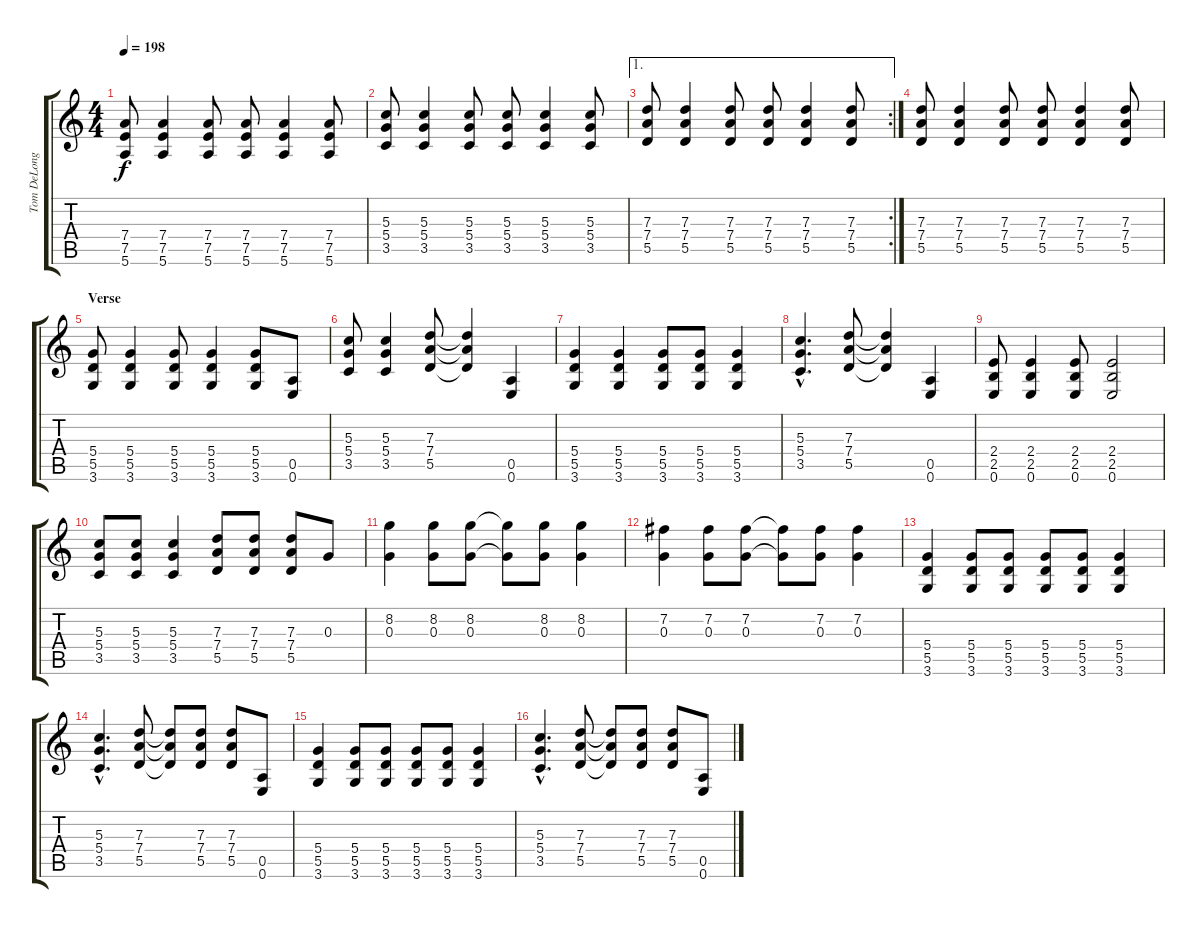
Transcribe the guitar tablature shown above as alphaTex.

\track ("Tom DeLonge: Guitar 2" "Tom DeLong") {instrument distortionguitar}
\staff {score tabs}
\tuning (E4 B3 G3 D3 A2 E2) {hide}
\ts (4 4)
\tempo 198
\clef g2
\ks c
(7.4 7.5 5.6).8{dy f} (7.4 7.5 5.6).4 (7.4 7.5 5.6).8 (7.4 7.5 5.6).8 (7.4 7.5 5.6).4 (7.4 7.5 5.6).8 |
(5.3 5.4 3.5).8 (5.3 5.4 3.5).4 (5.3 5.4 3.5).8 (5.3 5.4 3.5).8 (5.3 5.4 3.5).4 (5.3 5.4 3.5).8 |
\ae 1
\rc 2
(7.3 7.4 5.5).8 (7.3 7.4 5.5).4 (7.3 7.4 5.5).8 (7.3 7.4 5.5).8 (7.3 7.4 5.5).4 (7.3 7.4 5.5).8 |
(7.3 7.4 5.5).8 (7.3 7.4 5.5).4 (7.3 7.4 5.5).8 (7.3 7.4 5.5).8 (7.3 7.4 5.5).4 (7.3 7.4 5.5).8 |
\section ("" "Verse")
(5.4 5.5 3.6).8 (5.4 5.5 3.6).4 (5.4 5.5 3.6).8 (5.4 5.5 3.6).4 (5.4 5.5 3.6).8 (0.5 0.6).8 |
(5.3 5.4 3.5).8 (5.3 5.4 3.5).4 (7.3 7.4 5.5).8 (7.3{t} 7.4{t} 5.5{t}).4 (0.5 0.6).4 |
(5.4 5.5 3.6).4 (5.4 5.5 3.6).4 (5.4 5.5 3.6).8 (5.4 5.5 3.6).8 (5.4 5.5 3.6).4 |
(5.3{hac} 5.4{hac} 3.5{hac}).4{d} (7.3 7.4 5.5).8 (7.3{t} 7.4{t} 5.5{t}).4 (0.5 0.6).4 |
(2.4 2.5 0.6).8 (2.4 2.5 0.6).4 (2.4 2.5 0.6).8 (2.4 2.5 0.6).2 |
(5.3 5.4 3.5).8 (5.3 5.4 3.5).8 (5.3 5.4 3.5).4 (7.3 7.4 5.5).8 (7.3 7.4 5.5).8 (7.3 7.4 5.5).8 0.3.8 |
(8.2 0.3).4 (8.2 0.3).8 (8.2 0.3).8 (8.2{t} 0.3{t}).8 (8.2 0.3).8 (8.2 0.3).4 |
(7.2 0.3).4 (7.2 0.3).8 (7.2 0.3).8 (7.2{t} 0.3{t}).8 (7.2 0.3).8 (7.2 0.3).4 |
(5.4 5.5 3.6).4 (5.4 5.5 3.6).8 (5.4 5.5 3.6).8 (5.4 5.5 3.6).8 (5.4 5.5 3.6).8 (5.4 5.5 3.6).4 |
(5.3{hac} 5.4{hac} 3.5{hac}).4{d} (7.3 7.4 5.5).8 (7.3{t} 7.4{t} 5.5{t}).8 (7.3 7.4 5.5).8 (7.3 7.4 5.5).8 (0.5 0.6).8 |
(5.4 5.5 3.6).4 (5.4 5.5 3.6).8 (5.4 5.5 3.6).8 (5.4 5.5 3.6).8 (5.4 5.5 3.6).8 (5.4 5.5 3.6).4 |
(5.3{hac} 5.4{hac} 3.5{hac}).4{d} (7.3 7.4 5.5).8 (7.3{t} 7.4{t} 5.5{t}).8 (7.3 7.4 5.5).8 (7.3 7.4 5.5).8 (0.5 0.6).8
